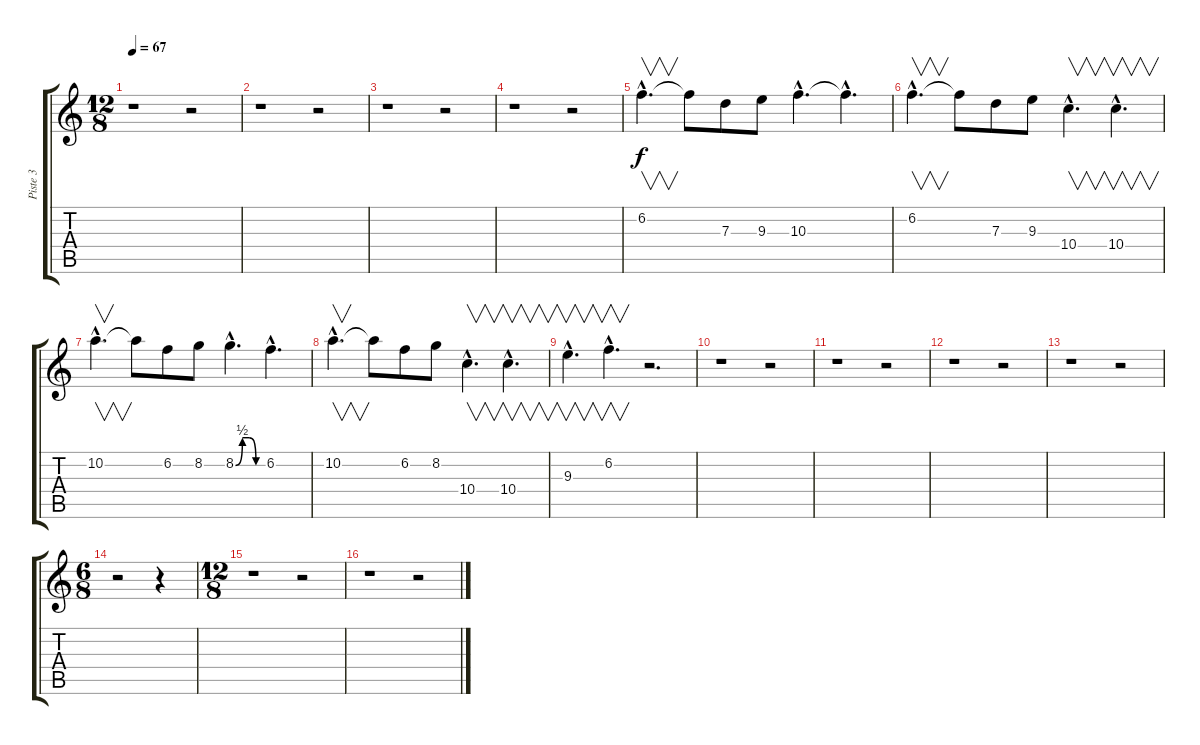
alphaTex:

\track ("Piste 3" "Piste 3") {instrument overdrivenguitar}
\staff {score tabs}
\tuning (E4 B3 G3 D3 A2 E2) {hide}
\ts (12 8)
\tempo 67
\clef g2
\ks c
r.1{dy f instrument overdrivenguitar} r.2 |
r.1 r.2 |
r.1 r.2 |
r.1 r.2 |
6.2{hac}.4{v d} 6.2{t}.8 7.3.8 9.3.8 10.3{hac}.4{d} 10.3{hac t}.4{d} |
6.2{hac}.4{v d} 6.2{t}.8 7.3.8 9.3.8 10.4{hac}.4{v d} 10.4{hac}.4{v d} |
10.2{hac}.4{v d} 10.2{t}.8 6.2.8 8.2.8 8.2{be (custom 0 0 15 2 30 2 45 0 60 0) hac}.4{d} 6.2{hac}.4{d} |
10.2{hac}.4{v d} 10.2{t}.8 6.2.8 8.2.8 10.4{hac}.4{v d} 10.4{hac}.4{v d} |
9.3{hac}.4{v d} 6.2{hac}.4{v d} r.2{d} |
r.1 r.2 |
r.1 r.2 |
r.1 r.2 |
r.1 r.2 |
\ts (6 8)
r.2 r.4 |
\ts (12 8)
r.1 r.2 |
r.1 r.2
